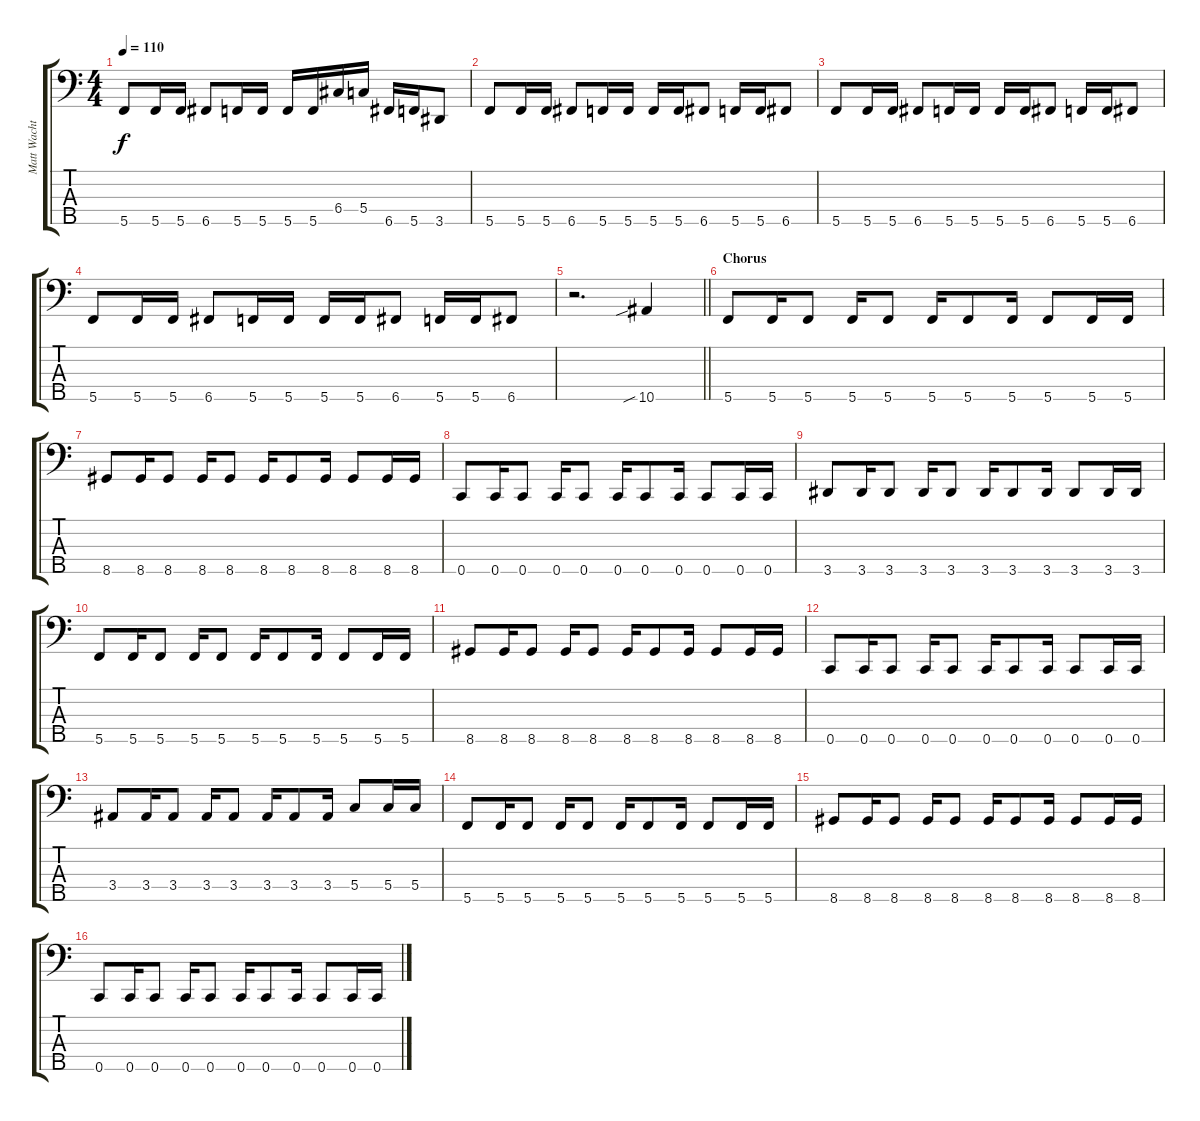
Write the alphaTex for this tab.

\track ("Matt Wachter [Bass]" "Matt Wacht") {instrument electricbassfinger}
\staff {score tabs}
\tuning (A2 F2 C2 G1 C1) {hide}
\ts (4 4)
\tempo 110
\clef f4
\ks c
5.5.8{dy f} 5.5.16 5.5.16 6.5.8 5.5.16 5.5.16 5.5.16 5.5.16 6.4.16 5.4.16 6.5.16 5.5.16 3.5.8 |
5.5.8 5.5.16 5.5.16 6.5.8 5.5.16 5.5.16 5.5.16 5.5.16 6.5.8 5.5.16 5.5.16 6.5.8 |
5.5.8 5.5.16 5.5.16 6.5.8 5.5.16 5.5.16 5.5.16 5.5.16 6.5.8 5.5.16 5.5.16 6.5.8 |
5.5.8 5.5.16 5.5.16 6.5.8 5.5.16 5.5.16 5.5.16 5.5.16 6.5.8 5.5.16 5.5.16 6.5.8 |
\barLineRight lightlight
r.2{d} 10.5{sib}.4 |
\section ("" "Chorus")
5.5.8 5.5.16 5.5.8 5.5.16 5.5.8 5.5.16 5.5.8 5.5.16 5.5.8 5.5.16 5.5.16 |
8.5.8 8.5.16 8.5.8 8.5.16 8.5.8 8.5.16 8.5.8 8.5.16 8.5.8 8.5.16 8.5.16 |
0.5.8 0.5.16 0.5.8 0.5.16 0.5.8 0.5.16 0.5.8 0.5.16 0.5.8 0.5.16 0.5.16 |
3.5.8 3.5.16 3.5.8 3.5.16 3.5.8 3.5.16 3.5.8 3.5.16 3.5.8 3.5.16 3.5.16 |
5.5.8 5.5.16 5.5.8 5.5.16 5.5.8 5.5.16 5.5.8 5.5.16 5.5.8 5.5.16 5.5.16 |
8.5.8 8.5.16 8.5.8 8.5.16 8.5.8 8.5.16 8.5.8 8.5.16 8.5.8 8.5.16 8.5.16 |
0.5.8 0.5.16 0.5.8 0.5.16 0.5.8 0.5.16 0.5.8 0.5.16 0.5.8 0.5.16 0.5.16 |
3.4.8 3.4.16 3.4.8 3.4.16 3.4.8 3.4.16 3.4.8 3.4.16 5.4.8 5.4.16 5.4.16 |
5.5.8 5.5.16 5.5.8 5.5.16 5.5.8 5.5.16 5.5.8 5.5.16 5.5.8 5.5.16 5.5.16 |
8.5.8 8.5.16 8.5.8 8.5.16 8.5.8 8.5.16 8.5.8 8.5.16 8.5.8 8.5.16 8.5.16 |
0.5.8 0.5.16 0.5.8 0.5.16 0.5.8 0.5.16 0.5.8 0.5.16 0.5.8 0.5.16 0.5.16
